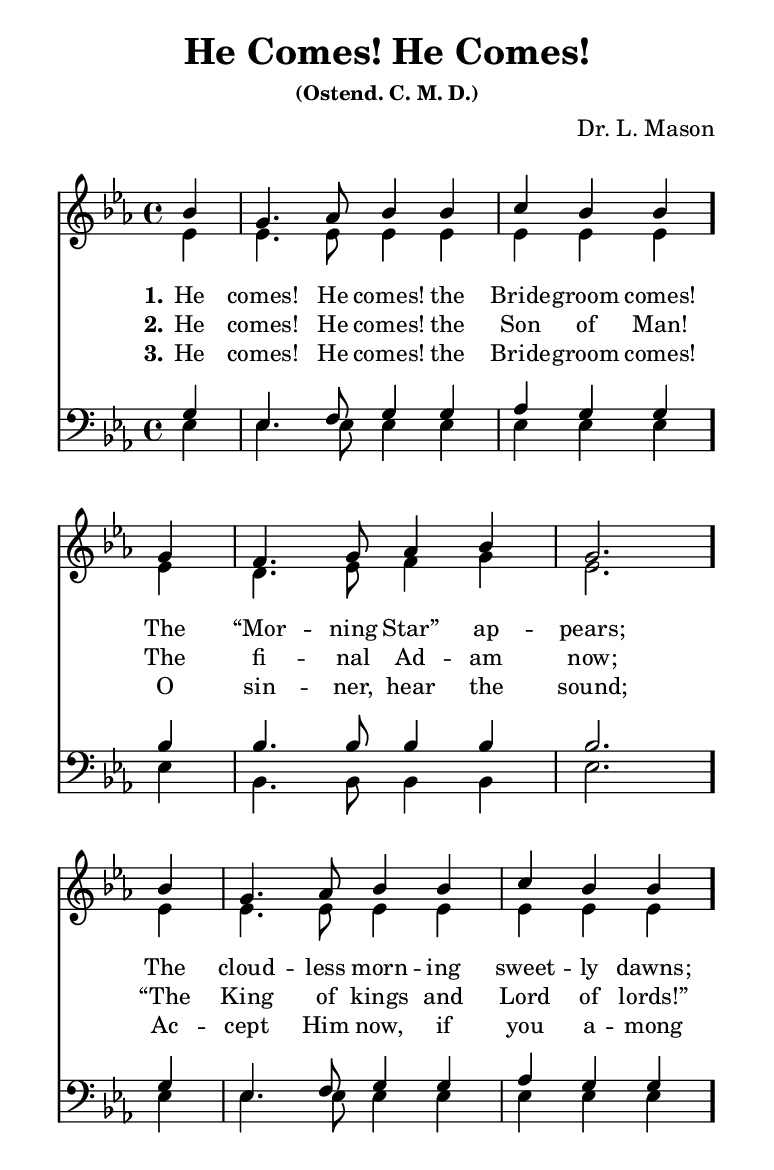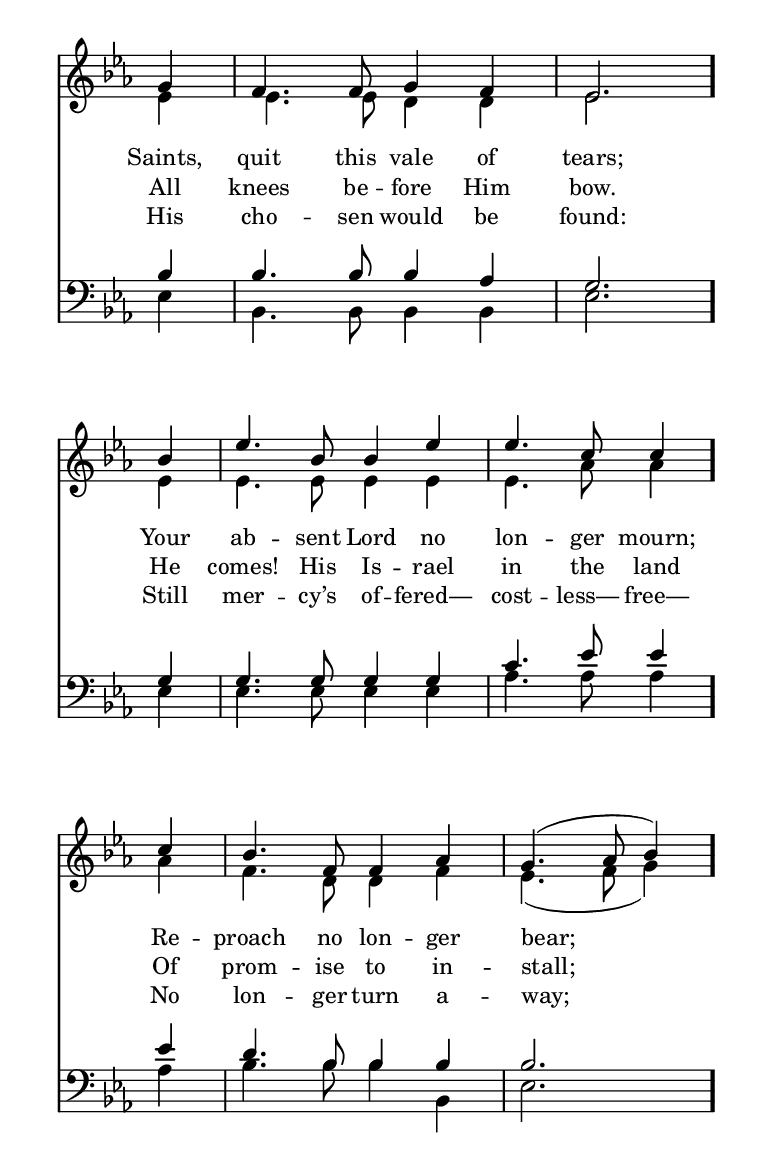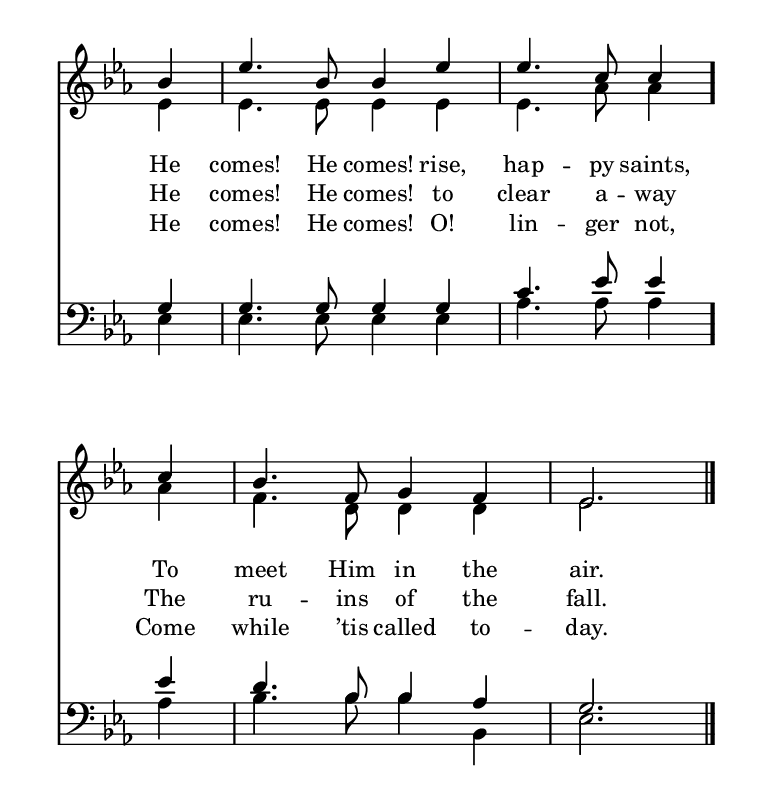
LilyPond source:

\include "common/global.ily"
\paper {
  \include "common/paper.ily"
  %ragged-bottom = ##t
  %ragged-last-bottom = ##t
  %systems-per-page = ##f
  %page-count = ##f
}

\header{
  title = "He Comes! He Comes!"
  subsubtitle = "(Ostend. C. M. D.)"
  %meter = "C.M.D."
  %poet = ""
  composer = "Dr. L. Mason"
  %copyright = ""
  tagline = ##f
}

% for fermata in MIDI
ta = { \tempo 4=80 }
tb = { \tempo 4=40 }

patternAA = { c4 | c4. c8 c4 c4 | c4 c4 c4    } % Line 1 / 3 all
patternAB = { c4 | c4. c8 c4 c4 | c4. c8 c4   } % Line 5 / 7 all
patternAC = { c4 | c4. c8 c4 c4 | c4.( c8 c4) } % Line 6 soprano / alto

patternBA = { c4 | c4. c8 c4 c4 c2. } % Line 2 / 4 / 8 all, Line 6 tenor / bass

global = {
  \include "common/overrides.ily"
  \override Staff.TimeSignature.style = #'()
  \time 4/4
  \override Score.MetronomeMark.transparent = ##t % hide all fermata changes too
  \ta
  \key ees \major
  \partial 4
  \autoBeamOff
}

notesSoprano = {
\global
\relative c'' {

  \changePitch \patternAA { bes  | g aes bes bes   | c bes bes }
  \changePitch \patternBA { g    | f g aes bes     | g         }
  \changePitch \patternAA { bes  | g aes bes bes   | c bes bes }
  \changePitch \patternBA { g    | f f g f         | ees       }

  \changePitch \patternAB { bes' | ees bes bes ees | ees c c   }
  \changePitch \patternAC { c    | bes f f aes     | g aes bes }
  \changePitch \patternAB { bes  | ees bes bes ees | ees c c   }
  \changePitch \patternBA { c    | bes f g f       | ees       }

  \bar "|."

}
}

notesAlto = {
\global
\relative e' {

  \changePitch \patternAA { ees | ees ees ees ees | ees ees ees }
  \changePitch \patternBA { ees | d ees f g       | ees         }
  \changePitch \patternAA { ees | ees ees ees ees | ees ees ees }
  \changePitch \patternBA { ees | ees ees d d     | ees         }

  \changePitch \patternAB { ees | ees ees ees ees | ees aes aes }
  \changePitch \patternAC { aes | f d d f         | ees f g     }
  \changePitch \patternAB { ees | ees ees ees ees | ees aes aes }
  \changePitch \patternBA { aes | f d d d         | ees         }

}
}

notesTenor = {
\global
\relative a {

  \changePitch \patternAA { g   | ees f g g       | aes g g   }
  \changePitch \patternBA { bes | bes bes bes bes | bes       }
  \changePitch \patternAA { g   | ees f g g       | aes g g   }
  \changePitch \patternBA { bes | bes bes bes aes | g         }

  \changePitch \patternAB { g   | g g g g         | c ees ees }
  \changePitch \patternBA { ees | d bes bes bes   | bes       }
  \changePitch \patternAB { g   | g g g g         | c ees ees }
  \changePitch \patternBA { ees | d bes bes aes   | g         }

}
}

notesBass = {
\global
\relative f {

  \changePitch \patternAA { ees | ees ees ees ees  | ees ees ees }
  \changePitch \patternBA { ees | bes bes bes bes  | ees         }
  \changePitch \patternAA { ees | ees ees ees ees  | ees ees ees }
  \changePitch \patternBA { ees | bes bes bes bes  | ees         }

  \changePitch \patternAB { ees | ees ees ees ees  | aes aes aes }
  \changePitch \patternBA { aes | bes bes bes bes, | ees         }
  \changePitch \patternAB { ees | ees ees ees ees  | aes aes aes }
  \changePitch \patternBA { aes | bes bes bes bes, | ees         }

}
}

wordsA = \lyricmode {
\set stanza = "1."

He comes! He comes! the Bride -- groom comes! \bar "."
The “Mor -- ning Star” ap -- pears; \bar "." \break
The cloud -- less morn -- ing sweet -- ly dawns; \bar "."
Saints, quit this vale of tears; \bar "." \break
Your ab -- sent Lord no lon -- ger mourn; \bar "."
Re -- proach no lon -- ger bear; \bar "." \break
He comes! He comes! rise, hap -- py saints, \bar "."
To meet Him in the air. \bar "." \break

}

wordsB = \lyricmode {
\set stanza = "2."

He comes! He comes! the Son of Man!
The fi -- nal Ad -- am now;
“The King of kings and Lord of lords!”
All knees be -- fore Him bow.
He comes! His Is -- rael in the land
Of prom -- ise to in -- stall;
He comes! He comes! to clear a -- way
The ru -- ins of the fall.

}

wordsC = \lyricmode {
\set stanza = "3."

He comes! He comes! the Bride -- groom comes!
O sin -- ner, hear the sound;
Ac -- cept Him now, if you a -- mong
His cho -- sen would be found:
Still mer -- cy’s of -- fered— cost -- less— free—
No lon -- ger turn a -- way;
He comes! He comes! O! lin -- ger not,
Come while ’tis called to -- day.

}

\score {
  \context ChoirStaff <<
    \context Staff = upper <<
      \set ChoirStaff.systemStartDelimiter = #'SystemStartBar
      \context Voice  = sopranos { \voiceOne << \notesSoprano >> }
      \context Voice  = altos { \voiceTwo << \notesAlto >> }
      \context Lyrics = one   \lyricsto sopranos \wordsA
      \context Lyrics = two   \lyricsto sopranos \wordsB
      \context Lyrics = three \lyricsto sopranos \wordsC
      %\context Lyrics = four  \lyricsto sopranos \wordsD
      %\context Lyrics = five  \lyricsto sopranos \wordsE
    >>
    \context Staff = men <<
      \clef bass
      \context Voice  = tenors { \voiceOne << \notesTenor >> }
      \context Voice  = basses { \voiceTwo << \notesBass >> }
    >>
  >>
  \layout {
    \include "common/layout.ily"
  }
  \midi{
    \include "common/midi.ily"
  }
}

\version "2.18.0"  % necessary for upgrading to future LilyPond versions.

% vi:set et ts=2 sw=2 ai nocindent syntax=lilypond
